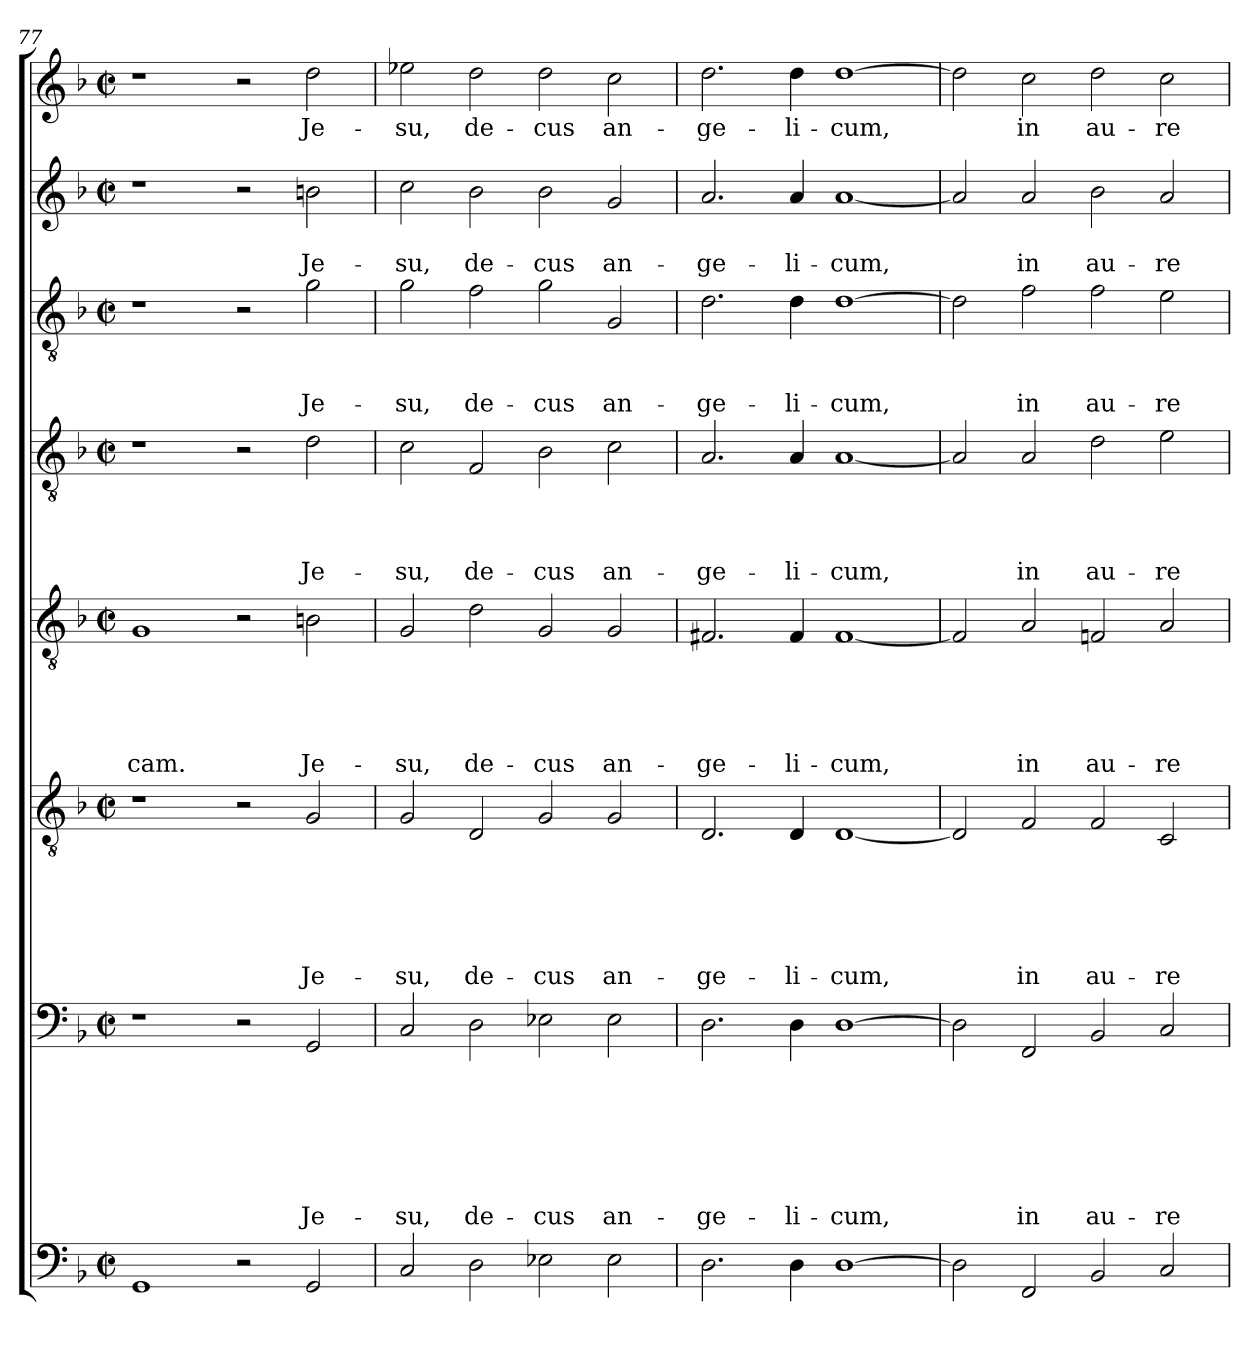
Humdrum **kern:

**kern	**kern	**text	**text	**text	**text	**text	**text	**text	**kern	**text	**text	**text	**text	**text	**text	**kern	**text	**text	**text	**text	**text	**kern	**text	**text	**text	**text	**kern	**text	**text	**text	**kern	**text	**text	**kern	**text
*part8	*part7	*part7	*part7	*part7	*part7	*part7	*part7	*part7	*part6	*part6	*part6	*part6	*part6	*part6	*part6	*part5	*part5	*part5	*part5	*part5	*part5	*part4	*part4	*part4	*part4	*part4	*part3	*part3	*part3	*part3	*part2	*part2	*part2	*part1	*part1
*staff8	*staff7	*staff7	*staff7	*staff7	*staff7	*staff7	*staff7	*staff7	*staff6	*staff6	*staff6	*staff6	*staff6	*staff6	*staff6	*staff5	*staff5	*staff5	*staff5	*staff5	*staff5	*staff4	*staff4	*staff4	*staff4	*staff4	*staff3	*staff3	*staff3	*staff3	*staff2	*staff2	*staff2	*staff1	*staff1
*clefF4	*clefF4	*	*	*	*	*	*	*	*clefGv2	*	*	*	*	*	*	*clefGv2	*	*	*	*	*	*clefGv2	*	*	*	*	*clefGv2	*	*	*	*clefG2	*	*	*clefG2	*
*k[b-]	*k[b-]	*	*	*	*	*	*	*	*k[b-]	*	*	*	*	*	*	*k[b-]	*	*	*	*	*	*k[b-]	*	*	*	*	*k[b-]	*	*	*	*k[b-]	*	*	*k[b-]	*
*F:	*F:	*	*	*	*	*	*	*	*F:	*	*	*	*	*	*	*F:	*	*	*	*	*	*F:	*	*	*	*	*F:	*	*	*	*F:	*	*	*F:	*
*M2/2	*M2/2	*	*	*	*	*	*	*	*M2/2	*	*	*	*	*	*	*M2/2	*	*	*	*	*	*M2/2	*	*	*	*	*M2/2	*	*	*	*M2/2	*	*	*M2/2	*
*met(c|)	*met(c|)	*	*	*	*	*	*	*	*met(c|)	*	*	*	*	*	*	*met(c|)	*	*	*	*	*	*met(c|)	*	*	*	*	*met(c|)	*	*	*	*met(c|)	*	*	*met(c|)	*
=77	=77	=77	=77	=77	=77	=77	=77	=77	=77	=77	=77	=77	=77	=77	=77	=77	=77	=77	=77	=77	=77	=77	=77	=77	=77	=77	=77	=77	=77	=77	=77	=77	=77	=77	=77
1GG	1r	.	.	.	.	.	.	.	1r	.	.	.	.	.	.	1G	.	.	.	.	-cam.	1r	.	.	.	.	1r	.	.	.	1r	.	.	1r	.
2r	2r	.	.	.	.	.	.	.	2r	.	.	.	.	.	.	2r	.	.	.	.	.	2r	.	.	.	.	2r	.	.	.	2r	.	.	2r	.
2GG/	2GG/	.	.	.	.	.	.	Je-	2G/	.	.	.	.	.	Je-	2Bn\	.	.	.	.	Je-	2d\	.	.	.	Je-	2g\	.	.	Je-	2bn\	.	Je-	2dd\	Je-
!!LO:LB:g=z
=78	=78	=78	=78	=78	=78	=78	=78	=78	=78	=78	=78	=78	=78	=78	=78	=78	=78	=78	=78	=78	=78	=78	=78	=78	=78	=78	=78	=78	=78	=78	=78	=78	=78	=78	=78
2C/	2C/	.	.	.	.	.	.	-su,	2G/	.	.	.	.	.	-su,	2G/	.	.	.	.	-su,	2c\	.	.	.	-su,	2g\	.	.	-su,	2cc\	.	-su,	2ee-X\	-su,
2D\	2D\	.	.	.	.	.	.	de-	2D/	.	.	.	.	.	de-	2d\	.	.	.	.	de-	2F/	.	.	.	de-	2f\	.	.	de-	2b-\	.	de-	2dd\	de-
2E-X\	2E-X\	.	.	.	.	.	.	-cus	2G/	.	.	.	.	.	-cus	2G/	.	.	.	.	-cus	2B-\	.	.	.	-cus	2g\	.	.	-cus	2b-\	.	-cus	2dd\	-cus
2E-\	2E-\	.	.	.	.	.	.	an-	2G/	.	.	.	.	.	an-	2G/	.	.	.	.	an-	2c\	.	.	.	an-	2G/	.	.	an-	2g/	.	an-	2cc\	an-
=79	=79	=79	=79	=79	=79	=79	=79	=79	=79	=79	=79	=79	=79	=79	=79	=79	=79	=79	=79	=79	=79	=79	=79	=79	=79	=79	=79	=79	=79	=79	=79	=79	=79	=79	=79
2.D\	2.D\	.	.	.	.	.	.	-ge-	2.D/	.	.	.	.	.	-ge-	2.F#X/	.	.	.	.	-ge-	2.A/	.	.	.	-ge-	2.d\	.	.	-ge-	2.a/	.	-ge-	2.dd\	-ge-
4D\	4D\	.	.	.	.	.	.	-li-	4D/	.	.	.	.	.	-li-	4F#/	.	.	.	.	-li-	4A/	.	.	.	-li-	4d\	.	.	-li-	4a/	.	-li-	4dd\	-li-
[1D	[1D	.	.	.	.	.	.	-cum,	[1D	.	.	.	.	.	-cum,	[1F#	.	.	.	.	-cum,	[1A	.	.	.	-cum,	[1d	.	.	-cum,	[1a	.	-cum,	[1dd	-cum,
=80	=80	=80	=80	=80	=80	=80	=80	=80	=80	=80	=80	=80	=80	=80	=80	=80	=80	=80	=80	=80	=80	=80	=80	=80	=80	=80	=80	=80	=80	=80	=80	=80	=80	=80	=80
2D\]	2D\]	.	.	.	.	.	.	.	2D/]	.	.	.	.	.	.	2F#/]	.	.	.	.	.	2A/]	.	.	.	.	2d\]	.	.	.	2a/]	.	.	2dd\]	.
2FF/	2FF/	.	.	.	.	.	.	in	2F/	.	.	.	.	.	in	2A/	.	.	.	.	in	2A/	.	.	.	in	2f\	.	.	in	2a/	.	in	2cc\	in
2BB-/	2BB-/	.	.	.	.	.	.	au-	2F/	.	.	.	.	.	au-	2Fn/	.	.	.	.	au-	2d\	.	.	.	au-	2f\	.	.	au-	2b-\	.	au-	2dd\	au-
2C/	2C/	.	.	.	.	.	.	-re	2C/	.	.	.	.	.	-re	2A/	.	.	.	.	-re	2e\	.	.	.	-re	2e\	.	.	-re	2a/	.	-re	2cc\	-re
=	=	=	=	=	=	=	=	=	=	=	=	=	=	=	=	=	=	=	=	=	=	=	=	=	=	=	=	=	=	=	=	=	=	=	=
*-	*-	*-	*-	*-	*-	*-	*-	*-	*-	*-	*-	*-	*-	*-	*-	*-	*-	*-	*-	*-	*-	*-	*-	*-	*-	*-	*-	*-	*-	*-	*-	*-	*-	*-	*-
